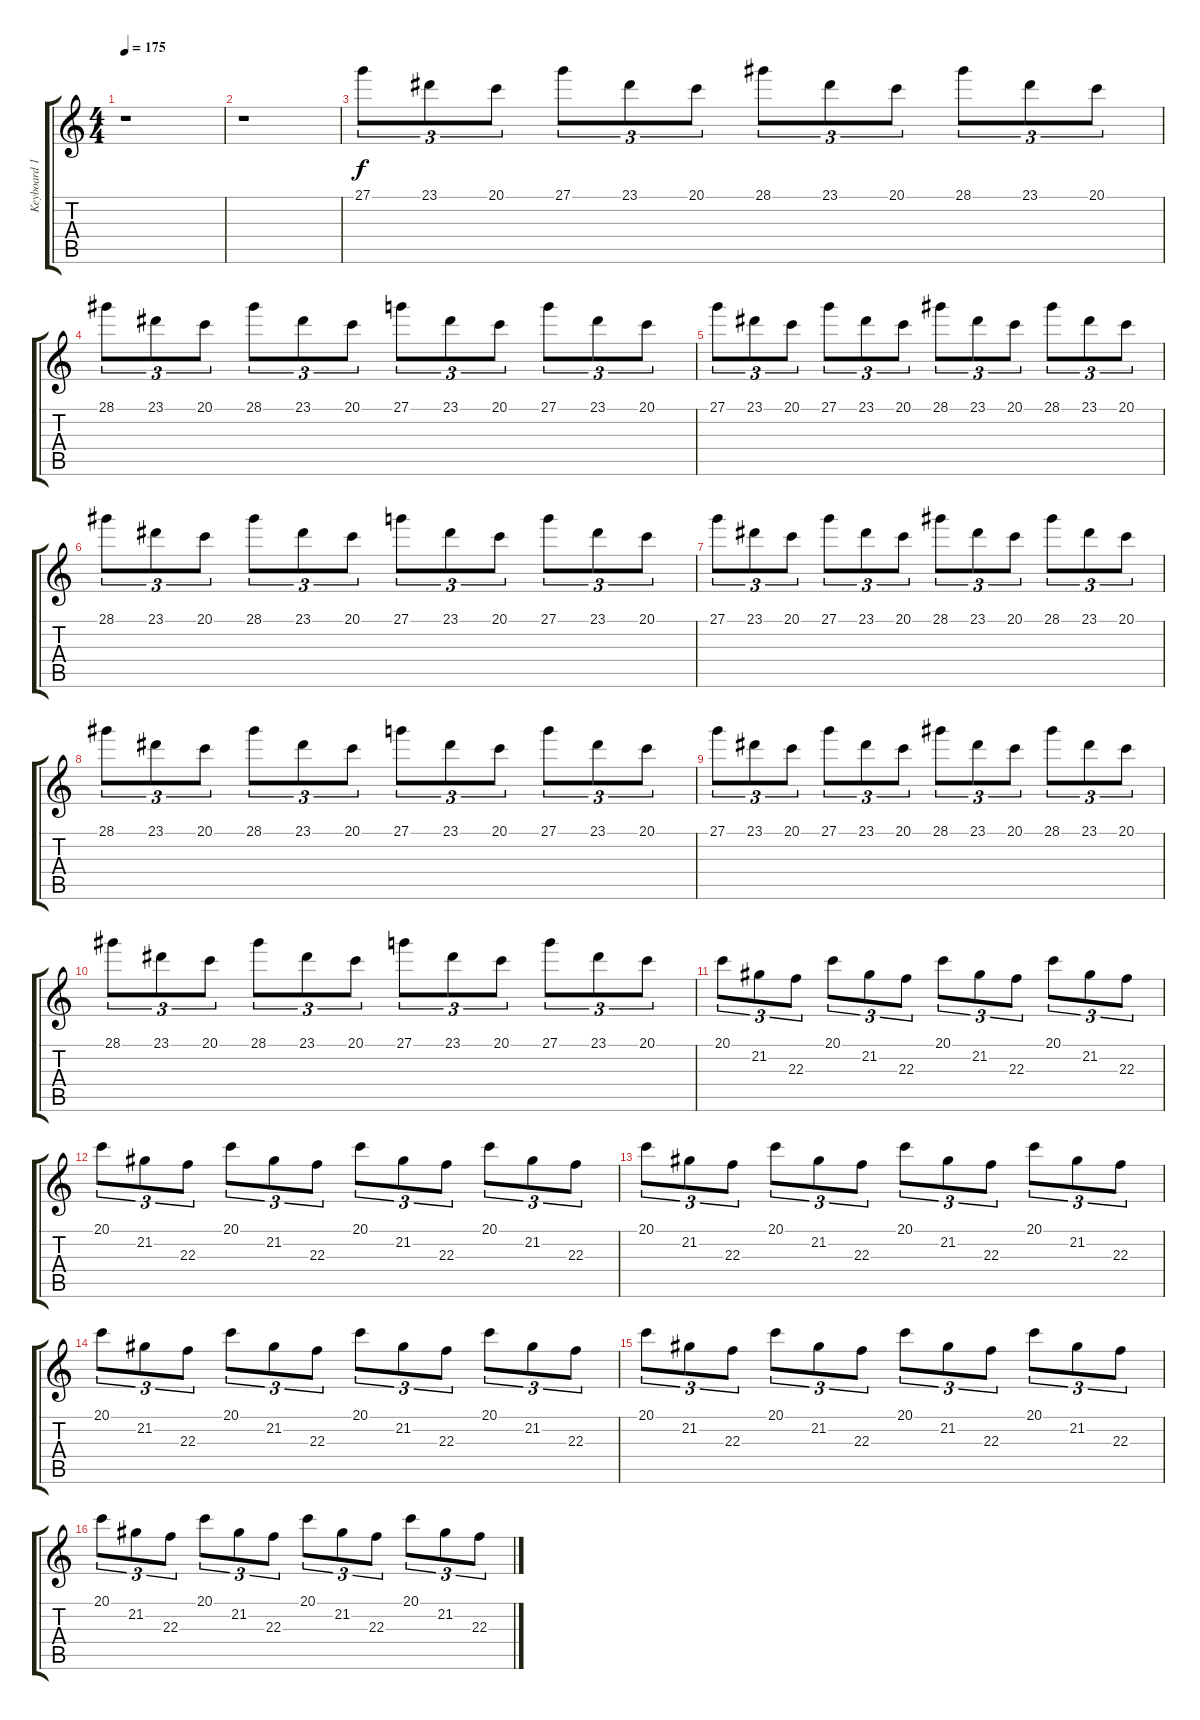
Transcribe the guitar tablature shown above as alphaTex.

\track ("Keyboard 1." "Keyboard 1") {instrument pad1newage}
\staff {score tabs}
\tuning (E4 B3 G3 D3 A2 E2) {hide}
\ts (4 4)
\tempo 175
\clef g2
\ks c
r.1{dy f} |
r.1 |
27.1.8{tu (3 2) instrument pad1newage} 23.1.8{tu (3 2)} 20.1.8{tu (3 2)} 27.1.8{tu (3 2)} 23.1.8{tu (3 2)} 20.1.8{tu (3 2)} 28.1.8{tu (3 2)} 23.1.8{tu (3 2)} 20.1.8{tu (3 2)} 28.1.8{tu (3 2)} 23.1.8{tu (3 2)} 20.1.8{tu (3 2)} |
28.1.8{tu (3 2)} 23.1.8{tu (3 2)} 20.1.8{tu (3 2)} 28.1.8{tu (3 2)} 23.1.8{tu (3 2)} 20.1.8{tu (3 2)} 27.1.8{tu (3 2)} 23.1.8{tu (3 2)} 20.1.8{tu (3 2)} 27.1.8{tu (3 2)} 23.1.8{tu (3 2)} 20.1.8{tu (3 2)} |
27.1.8{tu (3 2)} 23.1.8{tu (3 2)} 20.1.8{tu (3 2)} 27.1.8{tu (3 2)} 23.1.8{tu (3 2)} 20.1.8{tu (3 2)} 28.1.8{tu (3 2)} 23.1.8{tu (3 2)} 20.1.8{tu (3 2)} 28.1.8{tu (3 2)} 23.1.8{tu (3 2)} 20.1.8{tu (3 2)} |
28.1.8{tu (3 2)} 23.1.8{tu (3 2)} 20.1.8{tu (3 2)} 28.1.8{tu (3 2)} 23.1.8{tu (3 2)} 20.1.8{tu (3 2)} 27.1.8{tu (3 2)} 23.1.8{tu (3 2)} 20.1.8{tu (3 2)} 27.1.8{tu (3 2)} 23.1.8{tu (3 2)} 20.1.8{tu (3 2)} |
27.1.8{tu (3 2)} 23.1.8{tu (3 2)} 20.1.8{tu (3 2)} 27.1.8{tu (3 2)} 23.1.8{tu (3 2)} 20.1.8{tu (3 2)} 28.1.8{tu (3 2)} 23.1.8{tu (3 2)} 20.1.8{tu (3 2)} 28.1.8{tu (3 2)} 23.1.8{tu (3 2)} 20.1.8{tu (3 2)} |
28.1.8{tu (3 2)} 23.1.8{tu (3 2)} 20.1.8{tu (3 2)} 28.1.8{tu (3 2)} 23.1.8{tu (3 2)} 20.1.8{tu (3 2)} 27.1.8{tu (3 2)} 23.1.8{tu (3 2)} 20.1.8{tu (3 2)} 27.1.8{tu (3 2)} 23.1.8{tu (3 2)} 20.1.8{tu (3 2)} |
27.1.8{tu (3 2)} 23.1.8{tu (3 2)} 20.1.8{tu (3 2)} 27.1.8{tu (3 2)} 23.1.8{tu (3 2)} 20.1.8{tu (3 2)} 28.1.8{tu (3 2)} 23.1.8{tu (3 2)} 20.1.8{tu (3 2)} 28.1.8{tu (3 2)} 23.1.8{tu (3 2)} 20.1.8{tu (3 2)} |
28.1.8{tu (3 2)} 23.1.8{tu (3 2)} 20.1.8{tu (3 2)} 28.1.8{tu (3 2)} 23.1.8{tu (3 2)} 20.1.8{tu (3 2)} 27.1.8{tu (3 2)} 23.1.8{tu (3 2)} 20.1.8{tu (3 2)} 27.1.8{tu (3 2)} 23.1.8{tu (3 2)} 20.1.8{tu (3 2)} |
20.1.8{tu (3 2)} 21.2.8{tu (3 2)} 22.3.8{tu (3 2)} 20.1.8{tu (3 2)} 21.2.8{tu (3 2)} 22.3.8{tu (3 2)} 20.1.8{tu (3 2)} 21.2.8{tu (3 2)} 22.3.8{tu (3 2)} 20.1.8{tu (3 2)} 21.2.8{tu (3 2)} 22.3.8{tu (3 2)} |
20.1.8{tu (3 2)} 21.2.8{tu (3 2)} 22.3.8{tu (3 2)} 20.1.8{tu (3 2)} 21.2.8{tu (3 2)} 22.3.8{tu (3 2)} 20.1.8{tu (3 2)} 21.2.8{tu (3 2)} 22.3.8{tu (3 2)} 20.1.8{tu (3 2)} 21.2.8{tu (3 2)} 22.3.8{tu (3 2)} |
20.1.8{tu (3 2)} 21.2.8{tu (3 2)} 22.3.8{tu (3 2)} 20.1.8{tu (3 2)} 21.2.8{tu (3 2)} 22.3.8{tu (3 2)} 20.1.8{tu (3 2)} 21.2.8{tu (3 2)} 22.3.8{tu (3 2)} 20.1.8{tu (3 2)} 21.2.8{tu (3 2)} 22.3.8{tu (3 2)} |
20.1.8{tu (3 2)} 21.2.8{tu (3 2)} 22.3.8{tu (3 2)} 20.1.8{tu (3 2)} 21.2.8{tu (3 2)} 22.3.8{tu (3 2)} 20.1.8{tu (3 2)} 21.2.8{tu (3 2)} 22.3.8{tu (3 2)} 20.1.8{tu (3 2)} 21.2.8{tu (3 2)} 22.3.8{tu (3 2)} |
20.1.8{tu (3 2)} 21.2.8{tu (3 2)} 22.3.8{tu (3 2)} 20.1.8{tu (3 2)} 21.2.8{tu (3 2)} 22.3.8{tu (3 2)} 20.1.8{tu (3 2)} 21.2.8{tu (3 2)} 22.3.8{tu (3 2)} 20.1.8{tu (3 2)} 21.2.8{tu (3 2)} 22.3.8{tu (3 2)} |
20.1.8{tu (3 2)} 21.2.8{tu (3 2)} 22.3.8{tu (3 2)} 20.1.8{tu (3 2)} 21.2.8{tu (3 2)} 22.3.8{tu (3 2)} 20.1.8{tu (3 2)} 21.2.8{tu (3 2)} 22.3.8{tu (3 2)} 20.1.8{tu (3 2)} 21.2.8{tu (3 2)} 22.3.8{tu (3 2)}
